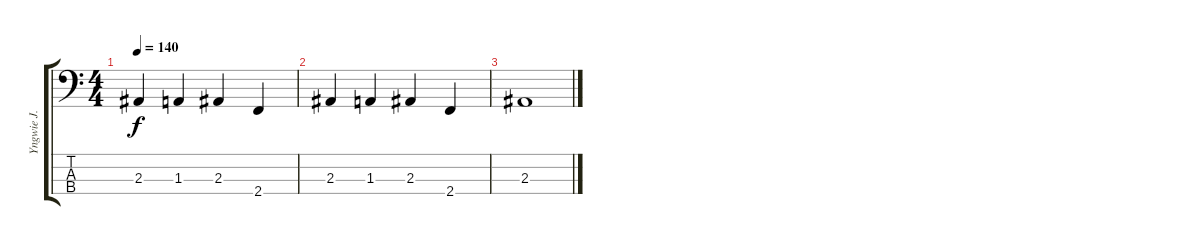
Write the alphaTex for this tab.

\track ("Yngwie J. Malmsteen" "Yngwie J. ") {instrument electricbassfinger}
\staff {score tabs}
\tuning (Gb2 Db2 Ab1 Eb1) {hide}
\ts (4 4)
\tempo 140
\clef f4
\ks c
2.3.4{dy f} 1.3.4 2.3.4 2.4.4 |
2.3.4 1.3.4 2.3.4 2.4.4 |
2.3.1
